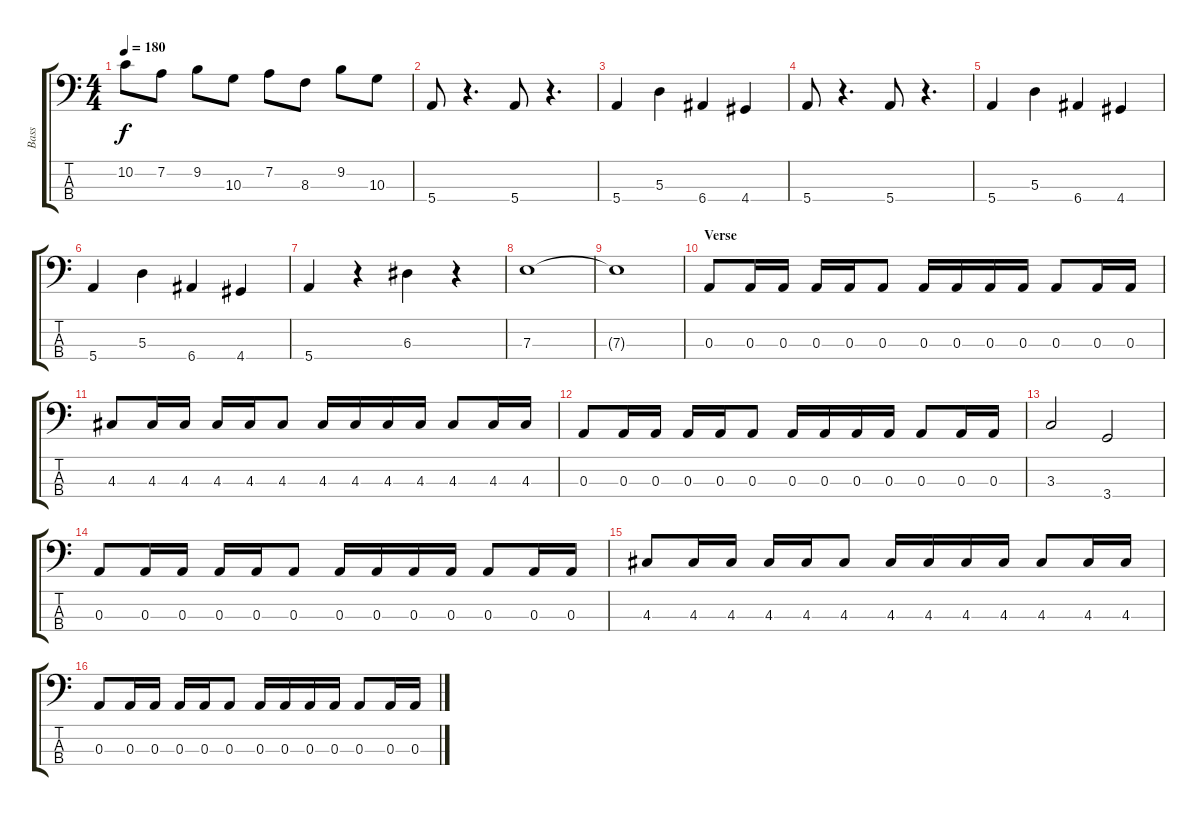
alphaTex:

\track ("Bass" "Bass") {instrument electricbassfinger}
\staff {score tabs}
\tuning (G2 D2 A1 E1) {hide}
\ts (4 4)
\tempo 180
\clef f4
\ks c
10.2.8{dy f} 7.2.8 9.2.8 10.3.8 7.2.8 8.3.8 9.2.8 10.3.8 |
\section ("" "")
5.4.8 r.4{d} 5.4.8 r.4{d} |
5.4.4 5.3.4 6.4.4 4.4.4 |
5.4.8 r.4{d} 5.4.8 r.4{d} |
5.4.4 5.3.4 6.4.4 4.4.4 |
5.4.4 5.3.4 6.4.4 4.4.4 |
5.4.4 r.4 6.3.4 r.4 |
7.3.1 |
7.3{t}.1 |
\section ("" "Verse")
0.3.8 0.3.16 0.3.16 0.3.16 0.3.16 0.3.8 0.3.16 0.3.16 0.3.16 0.3.16 0.3.8 0.3.16 0.3.16 |
4.3.8 4.3.16 4.3.16 4.3.16 4.3.16 4.3.8 4.3.16 4.3.16 4.3.16 4.3.16 4.3.8 4.3.16 4.3.16 |
0.3.8 0.3.16 0.3.16 0.3.16 0.3.16 0.3.8 0.3.16 0.3.16 0.3.16 0.3.16 0.3.8 0.3.16 0.3.16 |
3.3.2 3.4.2 |
0.3.8 0.3.16 0.3.16 0.3.16 0.3.16 0.3.8 0.3.16 0.3.16 0.3.16 0.3.16 0.3.8 0.3.16 0.3.16 |
4.3.8 4.3.16 4.3.16 4.3.16 4.3.16 4.3.8 4.3.16 4.3.16 4.3.16 4.3.16 4.3.8 4.3.16 4.3.16 |
0.3.8 0.3.16 0.3.16 0.3.16 0.3.16 0.3.8 0.3.16 0.3.16 0.3.16 0.3.16 0.3.8 0.3.16 0.3.16
